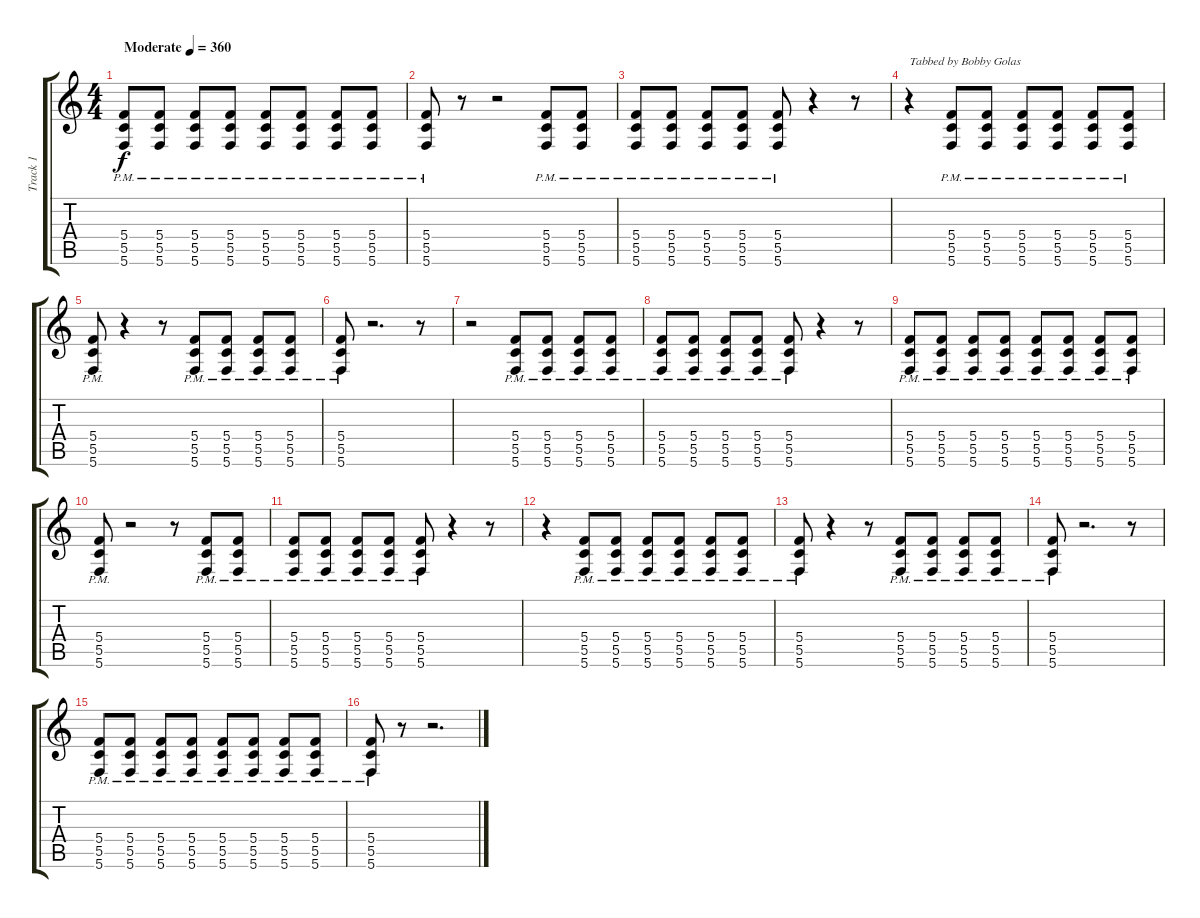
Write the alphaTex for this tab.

\track ("Track 1" "Track 1") {instrument overdrivenguitar}
\staff {score tabs}
\tuning (D4 A3 F3 C3 G2 C2) {hide}
\ts (4 4)
\tempo (360 "Moderate")
\clef g2
\ks c
(5.4{pm} 5.5{pm} 5.6{pm}).8{dy f instrument overdrivenguitar} (5.4{pm} 5.5{pm} 5.6{pm}).8 (5.4{pm} 5.5{pm} 5.6{pm}).8 (5.4{pm} 5.5{pm} 5.6{pm}).8 (5.4{pm} 5.5{pm} 5.6{pm}).8 (5.4{pm} 5.5{pm} 5.6{pm}).8 (5.4{pm} 5.5{pm} 5.6{pm}).8 (5.4{pm} 5.5{pm} 5.6{pm}).8 |
(5.4{pm} 5.5{pm} 5.6{pm}).8 r.8 r.2 (5.4{pm} 5.5{pm} 5.6{pm}).8 (5.4{pm} 5.5{pm} 5.6{pm}).8 |
(5.4{pm} 5.5{pm} 5.6{pm}).8 (5.4{pm} 5.5{pm} 5.6{pm}).8 (5.4{pm} 5.5{pm} 5.6{pm}).8 (5.4{pm} 5.5{pm} 5.6{pm}).8 (5.4{pm} 5.5{pm} 5.6{pm}).8 r.4 r.8 |
r.4{txt "Tabbed by Bobby Golas"} (5.4{pm} 5.5{pm} 5.6{pm}).8 (5.4{pm} 5.5{pm} 5.6{pm}).8 (5.4{pm} 5.5{pm} 5.6{pm}).8 (5.4{pm} 5.5{pm} 5.6{pm}).8 (5.4{pm} 5.5{pm} 5.6{pm}).8 (5.4{pm} 5.5{pm} 5.6{pm}).8 |
(5.4{pm} 5.5{pm} 5.6{pm}).8 r.4 r.8 (5.4{pm} 5.5{pm} 5.6{pm}).8 (5.4{pm} 5.5{pm} 5.6{pm}).8 (5.4{pm} 5.5{pm} 5.6{pm}).8 (5.4{pm} 5.5{pm} 5.6{pm}).8 |
(5.4{pm} 5.5{pm} 5.6{pm}).8 r.2{d} r.8 |
r.2 (5.4{pm} 5.5{pm} 5.6{pm}).8 (5.4{pm} 5.5{pm} 5.6{pm}).8 (5.4{pm} 5.5{pm} 5.6{pm}).8 (5.4{pm} 5.5{pm} 5.6{pm}).8 |
(5.4{pm} 5.5{pm} 5.6{pm}).8 (5.4{pm} 5.5{pm} 5.6{pm}).8 (5.4{pm} 5.5{pm} 5.6{pm}).8 (5.4{pm} 5.5{pm} 5.6{pm}).8 (5.4{pm} 5.5{pm} 5.6{pm}).8 r.4 r.8 |
(5.4{pm} 5.5{pm} 5.6{pm}).8 (5.4{pm} 5.5{pm} 5.6{pm}).8 (5.4{pm} 5.5{pm} 5.6{pm}).8 (5.4{pm} 5.5{pm} 5.6{pm}).8 (5.4{pm} 5.5{pm} 5.6{pm}).8 (5.4{pm} 5.5{pm} 5.6{pm}).8 (5.4{pm} 5.5{pm} 5.6{pm}).8 (5.4{pm} 5.5{pm} 5.6{pm}).8 |
(5.4{pm} 5.5{pm} 5.6{pm}).8 r.2 r.8 (5.4{pm} 5.5{pm} 5.6{pm}).8 (5.4{pm} 5.5{pm} 5.6{pm}).8 |
(5.4{pm} 5.5{pm} 5.6{pm}).8 (5.4{pm} 5.5{pm} 5.6{pm}).8 (5.4{pm} 5.5{pm} 5.6{pm}).8 (5.4{pm} 5.5{pm} 5.6{pm}).8 (5.4{pm} 5.5{pm} 5.6{pm}).8 r.4 r.8 |
r.4 (5.4{pm} 5.5{pm} 5.6{pm}).8 (5.4{pm} 5.5{pm} 5.6{pm}).8 (5.4{pm} 5.5{pm} 5.6{pm}).8 (5.4{pm} 5.5{pm} 5.6{pm}).8 (5.4{pm} 5.5{pm} 5.6{pm}).8 (5.4{pm} 5.5{pm} 5.6{pm}).8 |
(5.4{pm} 5.5{pm} 5.6{pm}).8 r.4 r.8 (5.4{pm} 5.5{pm} 5.6{pm}).8 (5.4{pm} 5.5{pm} 5.6{pm}).8 (5.4{pm} 5.5{pm} 5.6{pm}).8 (5.4{pm} 5.5{pm} 5.6{pm}).8 |
(5.4{pm} 5.5{pm} 5.6{pm}).8 r.2{d} r.8 |
(5.4{pm} 5.5{pm} 5.6{pm}).8 (5.4{pm} 5.5{pm} 5.6{pm}).8 (5.4{pm} 5.5{pm} 5.6{pm}).8 (5.4{pm} 5.5{pm} 5.6{pm}).8 (5.4{pm} 5.5{pm} 5.6{pm}).8 (5.4{pm} 5.5{pm} 5.6{pm}).8 (5.4{pm} 5.5{pm} 5.6{pm}).8 (5.4{pm} 5.5{pm} 5.6{pm}).8 |
(5.4{pm} 5.5{pm} 5.6{pm}).8 r.8 r.2{d}
